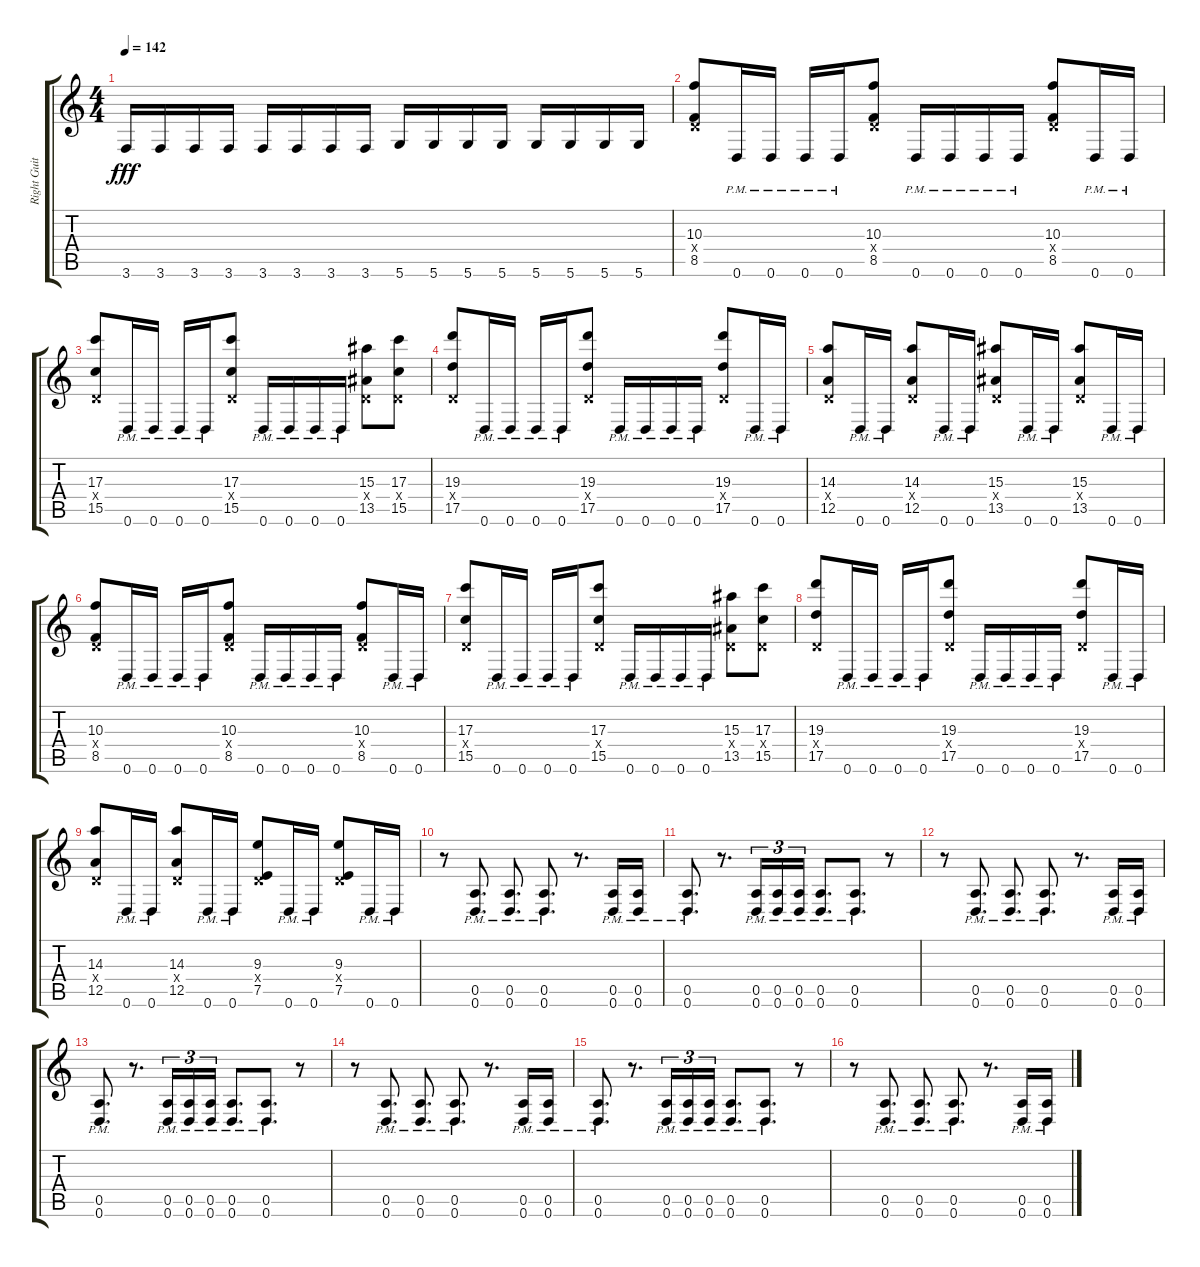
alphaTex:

\track ("Right Guitar" "Right Guit") {instrument distortionguitar}
\staff {score tabs}
\tuning (E4 B3 G3 D3 A2 D2) {hide}
\ts (4 4)
\tempo 142
\clef g2
\ks c
3.6.16{dy fff} 3.6.16 3.6.16 3.6.16 3.6.16 3.6.16 3.6.16 3.6.16 5.6.16 5.6.16 5.6.16 5.6.16 5.6.16 5.6.16 5.6.16 5.6.16 |
(10.3 0.4{x} 8.5).8 0.6{pm}.16 0.6{pm}.16 0.6{pm}.16 0.6{pm}.16 (10.3 0.4{x} 8.5).8 0.6{pm}.16 0.6{pm}.16 0.6{pm}.16 0.6{pm}.16 (10.3 0.4{x} 8.5).8 0.6{pm}.16 0.6{pm}.16 |
(17.3 0.4{x} 15.5).8 0.6{pm}.16 0.6{pm}.16 0.6{pm}.16 0.6{pm}.16 (17.3 0.4{x} 15.5).8 0.6{pm}.16 0.6{pm}.16 0.6{pm}.16 0.6{pm}.16 (15.3 0.4{x} 13.5).8 (17.3 0.4{x} 15.5).8 |
(19.3 0.4{x} 17.5).8 0.6{pm}.16 0.6{pm}.16 0.6{pm}.16 0.6{pm}.16 (19.3 0.4{x} 17.5).8 0.6{pm}.16 0.6{pm}.16 0.6{pm}.16 0.6{pm}.16 (19.3 0.4{x} 17.5).8 0.6{pm}.16 0.6{pm}.16 |
(14.3 0.4{x} 12.5).8 0.6{pm}.16 0.6{pm}.16 (14.3 0.4{x} 12.5).8 0.6{pm}.16 0.6{pm}.16 (15.3 0.4{x} 13.5).8 0.6{pm}.16 0.6{pm}.16 (15.3 0.4{x} 13.5).8 0.6{pm}.16 0.6{pm}.16 |
(10.3 0.4{x} 8.5).8 0.6{pm}.16 0.6{pm}.16 0.6{pm}.16 0.6{pm}.16 (10.3 0.4{x} 8.5).8 0.6{pm}.16 0.6{pm}.16 0.6{pm}.16 0.6{pm}.16 (10.3 0.4{x} 8.5).8 0.6{pm}.16 0.6{pm}.16 |
(17.3 0.4{x} 15.5).8 0.6{pm}.16 0.6{pm}.16 0.6{pm}.16 0.6{pm}.16 (17.3 0.4{x} 15.5).8 0.6{pm}.16 0.6{pm}.16 0.6{pm}.16 0.6{pm}.16 (15.3 0.4{x} 13.5).8 (17.3 0.4{x} 15.5).8 |
(19.3 0.4{x} 17.5).8 0.6{pm}.16 0.6{pm}.16 0.6{pm}.16 0.6{pm}.16 (19.3 0.4{x} 17.5).8 0.6{pm}.16 0.6{pm}.16 0.6{pm}.16 0.6{pm}.16 (19.3 0.4{x} 17.5).8 0.6{pm}.16 0.6{pm}.16 |
(14.3 0.4{x} 12.5).8 0.6{pm}.16 0.6{pm}.16 (14.3 0.4{x} 12.5).8 0.6{pm}.16 0.6{pm}.16 (9.3 0.4{x} 7.5).8 0.6{pm}.16 0.6{pm}.16 (9.3 0.4{x} 7.5).8 0.6{pm}.16 0.6{pm}.16 |
r.8 (0.5{pm} 0.6{pm}).8{d} (0.5{pm} 0.6{pm}).8{d} (0.5{pm} 0.6{pm}).8{d} r.8{d} (0.5{pm} 0.6{pm}).16 (0.5{pm} 0.6{pm}).16 |
(0.5{pm} 0.6{pm}).8{d} r.8{d} (0.5{pm} 0.6{pm}).16{tu (3 2)} (0.5{pm} 0.6{pm}).16{tu (3 2)} (0.5{pm} 0.6{pm}).16{tu (3 2)} (0.5{pm} 0.6{pm}).8{d} (0.5{pm} 0.6{pm}).8{d} r.8 |
r.8 (0.5{pm} 0.6{pm}).8{d} (0.5{pm} 0.6{pm}).8{d} (0.5{pm} 0.6{pm}).8{d} r.8{d} (0.5{pm} 0.6{pm}).16 (0.5{pm} 0.6{pm}).16 |
(0.5{pm} 0.6{pm}).8{d} r.8{d} (0.5{pm} 0.6{pm}).16{tu (3 2)} (0.5{pm} 0.6{pm}).16{tu (3 2)} (0.5{pm} 0.6{pm}).16{tu (3 2)} (0.5{pm} 0.6{pm}).8{d} (0.5{pm} 0.6{pm}).8{d} r.8 |
r.8 (0.5{pm} 0.6{pm}).8{d} (0.5{pm} 0.6{pm}).8{d} (0.5{pm} 0.6{pm}).8{d} r.8{d} (0.5{pm} 0.6{pm}).16 (0.5{pm} 0.6{pm}).16 |
(0.5{pm} 0.6{pm}).8{d} r.8{d} (0.5{pm} 0.6{pm}).16{tu (3 2)} (0.5{pm} 0.6{pm}).16{tu (3 2)} (0.5{pm} 0.6{pm}).16{tu (3 2)} (0.5{pm} 0.6{pm}).8{d} (0.5{pm} 0.6{pm}).8{d} r.8 |
r.8 (0.5{pm} 0.6{pm}).8{d} (0.5{pm} 0.6{pm}).8{d} (0.5{pm} 0.6{pm}).8{d} r.8{d} (0.5{pm} 0.6{pm}).16 (0.5{pm} 0.6{pm}).16
